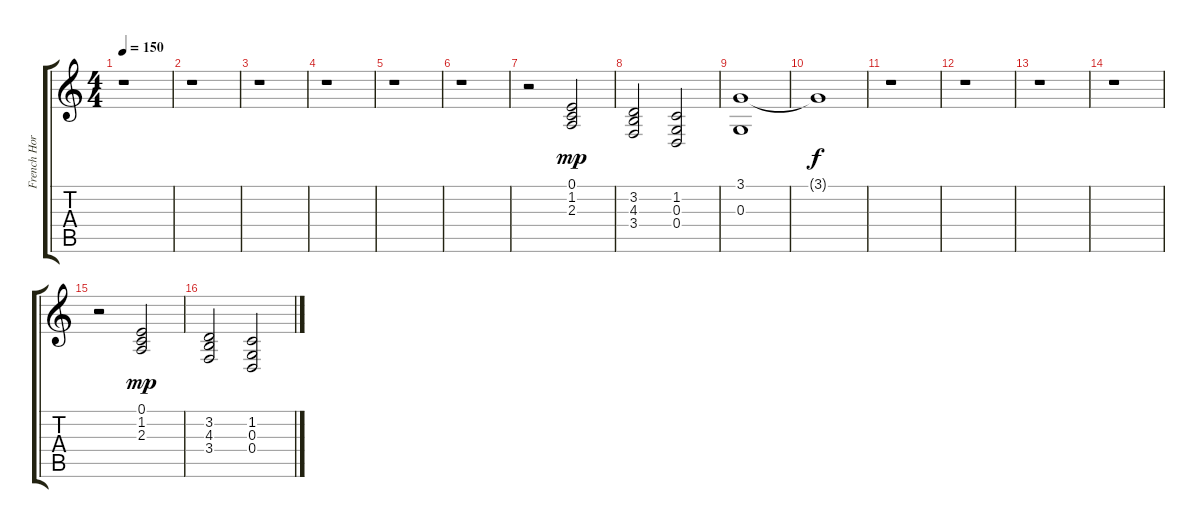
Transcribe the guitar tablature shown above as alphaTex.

\track ("French Horn" "French Hor") {instrument frenchhorn}
\staff {score tabs}
\tuning (E4 B3 G3 D3 A2 E2) {hide}
\ts (4 4)
\tempo 150
\clef g2
\ks c
r.1{dy mp} |
r.1 |
r.1 |
r.1 |
r.1 |
r.1 |
r.2 (0.1 1.2 2.3).2 |
(3.2 4.3 3.4).2 (1.2 0.3 0.4).2 |
(3.1 0.3).1 |
3.1{t}.1{dy f} |
r.1 |
r.1 |
r.1 |
r.1 |
r.2 (0.1 1.2 2.3).2{dy mp} |
(3.2 4.3 3.4).2 (1.2 0.3 0.4).2
